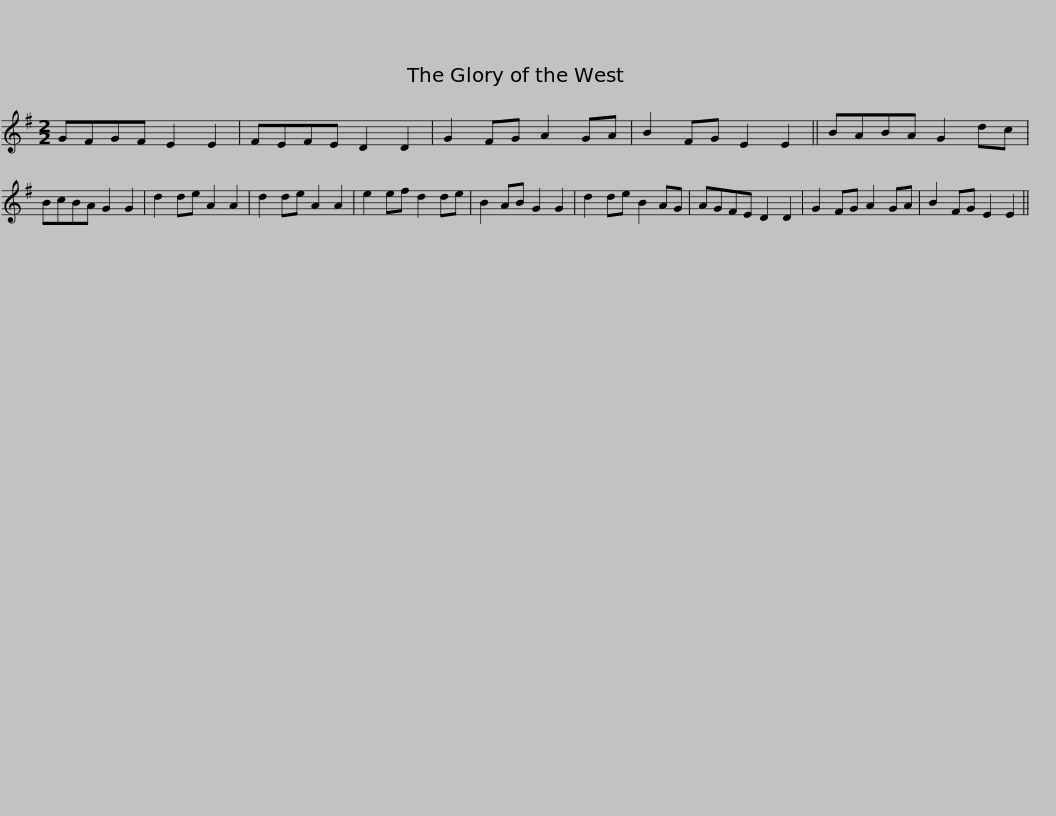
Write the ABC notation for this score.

X:1
L:1/8
M:2/2
I:linebreak $
K:G
V:1 treble
V:1
 GFGF E2 E2 | FEFE D2 D2 | G2 FG A2 GA | B2 FG E2 E2 || BABA G2 dc | %5
 BcBA G2 G2 | d2 de A2 A2 |$ d2 de A2 A2 | e2 ef d2 de | B2 AB G2 G2 | %10
 d2 de B2 AG | AGFE D2 D2 | G2 FG A2 GA | B2 FG E2 E2 || %14
